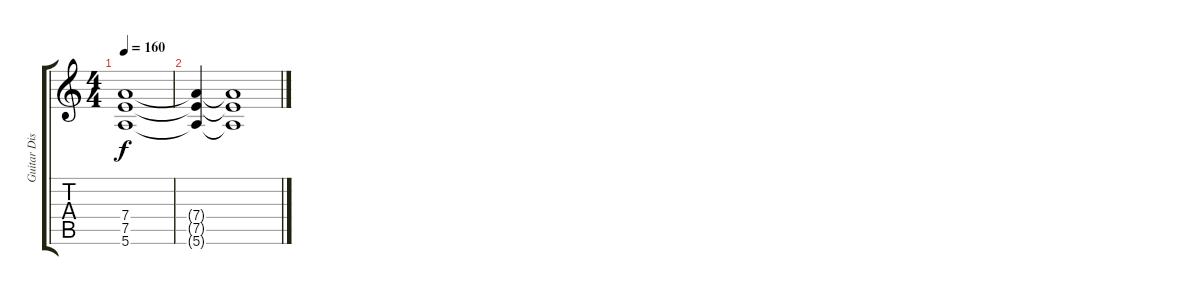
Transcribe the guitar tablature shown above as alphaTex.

\track ("Guitar Distortion" "Guitar Dis") {instrument distortionguitar}
\staff {score tabs}
\tuning (E4 B3 G3 D3 A2 E2) {hide}
\ts (4 4)
\tempo 160
\clef g2
\ks c
(7.4{t} 7.5{t} 5.6{t}).1{dy f} |
(7.4{t} 7.5{t} 5.6{t}).4 (7.4{t} 7.5{t} 5.6{t}).1
